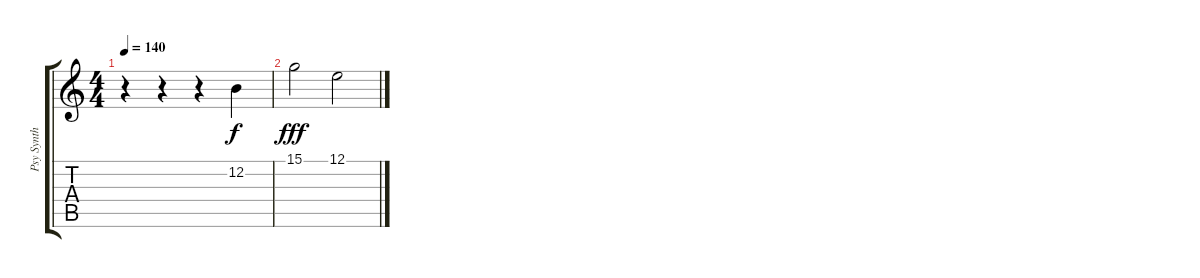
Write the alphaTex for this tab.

\track ("Psy Synth" "Psy Synth") {instrument fx8scifi}
\staff {score tabs}
\tuning (E4 B3 G3 D3 A2 E2) {hide}
\ts (4 4)
\tempo 140
\clef g2
\ks c
r.4{dy fff} r.4 r.4 12.2.4{dy f} |
15.1.2{dy fff instrument fx3crystal} 12.1.2
